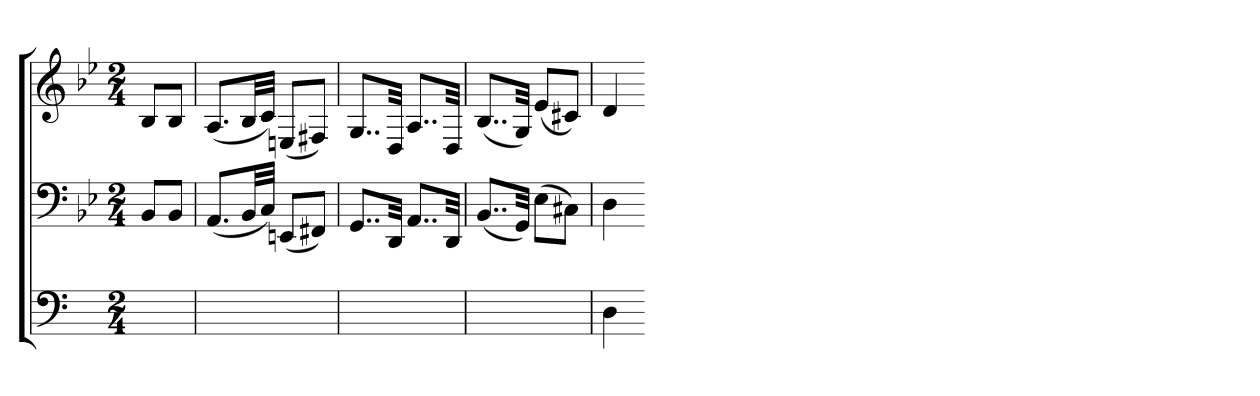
**kern	**kern	**kern
*part3	*part2	*part1
*staff3	*staff2	*staff1
*	*clefF4	*clefG2
*	*k[b-e-]	*k[b-e-]
*M2/4	*M2/4	*M2/4
=	=	=
4ryy	8BB-L	8B-L
.	8BB-J	8B-J
=	=	=
2ryy	(8.AAL	(8.AL
.	32BB-LL	32B-LL
.	32CJJJ)	32cJJJ)
.	(8EEnL	(8EnL
.	8FF#XJ)	8F#XJ)
=	=	=
2ryy	8..GGL	8..GL
.	32DDJkk	32DJkk
.	8..AAL	8..AL
.	32DDJkk	32DJkk
=	=	=
2ryy	(8..BB-L	(8..B-L
.	32GGJkk)	32GJkk)
.	(8E-L	(8e-L
.	8C#XJ)	8c#XJ)
=	=	=
4D	4D	4d
=-	=-	=-
*-	*-	*-
